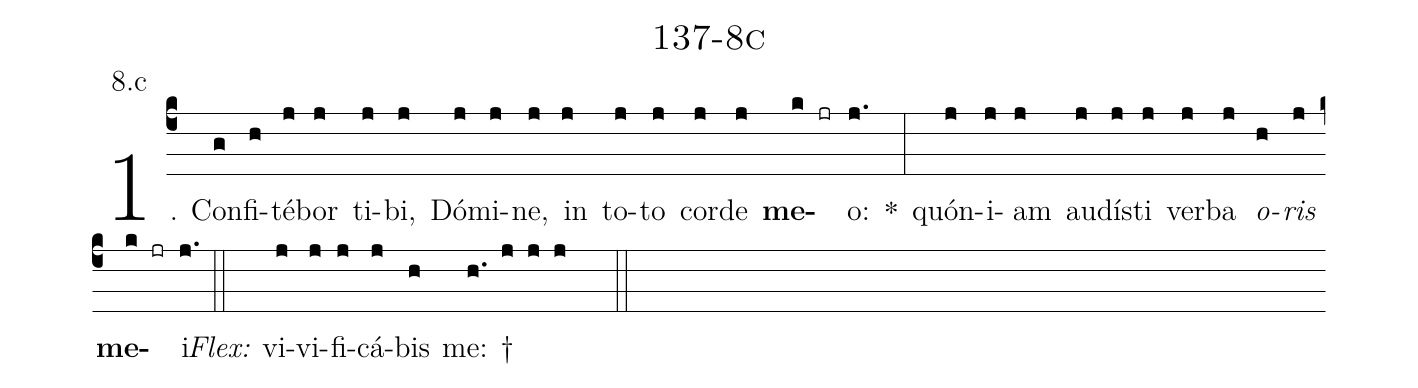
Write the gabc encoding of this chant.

name: 137-8c;
annotation: 8.c;
%%
(c4)1. Con(g)fi(h)té(j)bor(j) ti(j)bi,(j) Dó(j)mi(j)ne,(j) in(j) to(j)to(j) cor(j)de(j) <b>me</b>(k jr)o:(j.) *(:) quón(j)i(j)am(j) au(j)dís(j)ti(j) ver(j)ba(j) <i>o</i>(h)<i>ris</i>(j) <b>me</b>(k jr)i.(j.) (::)
<i>Flex:</i>()  vi(j)vi(j)fi(j)cá(j)bis(h) me: †(h. j j j  ::)
